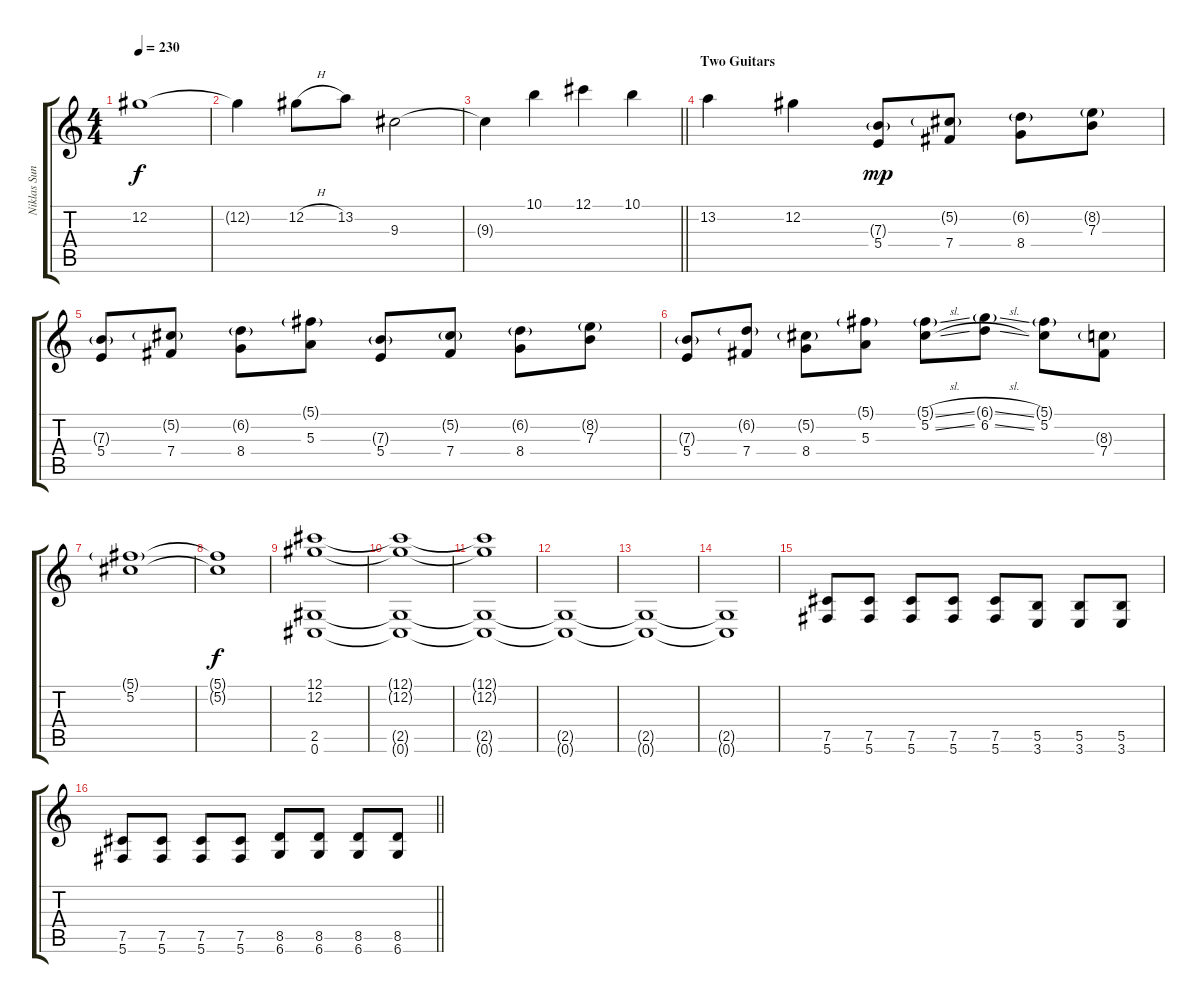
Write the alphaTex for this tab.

\track ("Niklas Sundin" "Niklas Sun") {instrument distortionguitar}
\staff {score tabs}
\tuning (Db4 Ab3 E3 B2 Gb2 Db2) {hide}
\ts (4 4)
\tempo 230
\clef g2
\ks c
12.2.1{dy f} |
12.2{t}.4 12.2{h}.8 13.2.8 9.3.2 |
\barLineRight lightlight
9.3{t}.4 10.1.4 12.1.4 10.1.4 |
\section ("" "Two Guitars")
13.2.4 12.2.4 (7.3{g} 5.4).8{dy mp} (5.2{g} 7.4).8 (6.2{g} 8.4).8 (8.2{g} 7.3).8 |
(7.3{g} 5.4).8 (5.2{g} 7.4).8 (6.2{g} 8.4).8 (5.1{g} 5.3).8 (7.3{g} 5.4).8 (5.2{g} 7.4).8 (6.2{g} 8.4).8 (8.2{g} 7.3).8 |
(7.3{g} 5.4).8 (6.2{g} 7.4).8 (5.2{g} 8.4).8 (5.1{g} 5.3).8 (5.1{sl g} 5.2{sl}).8 (6.1{sl g} 6.2{sl}).8 (5.1{g} 5.2).8 (8.3{g} 7.4).8 |
(5.1{g} 5.2).1 |
(5.1{t} 5.2{t}).1{dy f} |
(12.1 12.2 2.5 0.6).1 |
(12.1{t} 12.2{t} 2.5{t} 0.6{t}).1 |
(12.1{t} 12.2{t} 2.5{t} 0.6{t}).1 |
(2.5{t} 0.6{t}).1 |
(2.5{t} 0.6{t}).1 |
(2.5{t} 0.6{t}).1 |
(7.5 5.6).8 (7.5 5.6).8 (7.5 5.6).8 (7.5 5.6).8 (7.5 5.6).8 (5.5 3.6).8 (5.5 3.6).8 (5.5 3.6).8 |
\barLineRight lightlight
(7.5 5.6).8 (7.5 5.6).8 (7.5 5.6).8 (7.5 5.6).8 (8.5 6.6).8 (8.5 6.6).8 (8.5 6.6).8 (8.5 6.6).8
